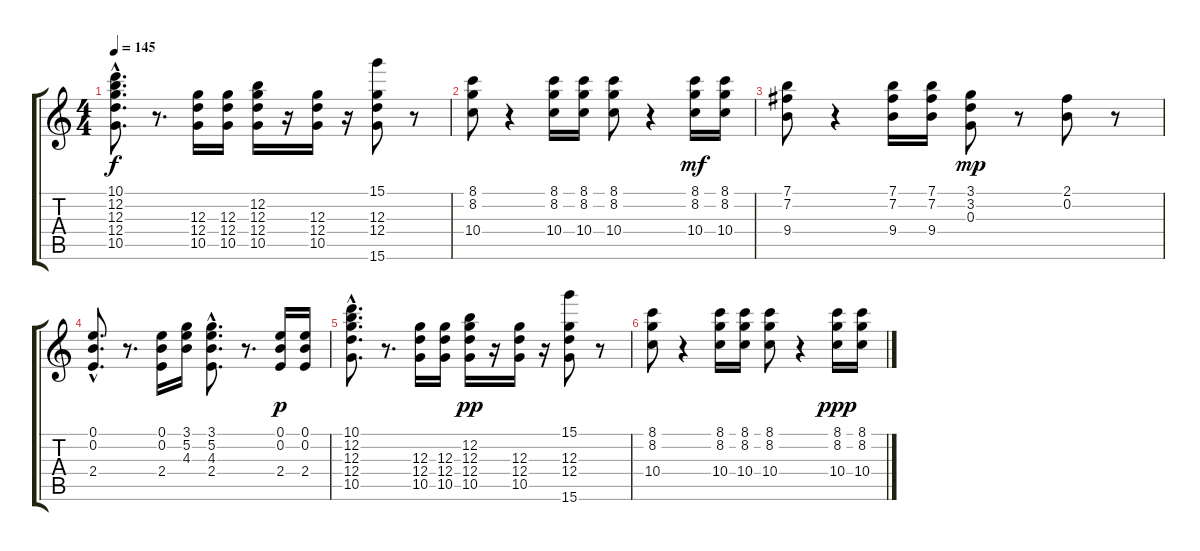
\track "" {instrument acousticguitarsteel}
\staff {score tabs}
\tuning (E4 B3 G3 D3 A2 E2) {hide}
\ts (4 4)
\tempo 145
\clef g2
\ks c
(10.1 12.2 12.3{hac} 12.4{hac} 10.5{hac}).8{d dy f} r.8{d} (12.3 12.4 10.5).16 (12.3 12.4 10.5).16 (12.2 12.3 12.4 10.5).16 r.16 (12.3 12.4 10.5).16 r.16 (15.1 12.3 12.4 15.6).8 r.8 |
(8.1 8.2 10.4).8 r.4 (8.1 8.2 10.4).16 (8.1 8.2 10.4).16 (8.1 8.2 10.4).8 r.4 (8.1 8.2 10.4).16{dy mf} (8.1 8.2 10.4).16 |
(7.1 7.2 9.4).8 r.4 (7.1 7.2 9.4).16 (7.1 7.2 9.4).16 (3.1 3.2 0.3).8{dy mp} r.8 (2.1 0.2).8 r.8 |
(0.1{hac} 0.2{hac} 2.4{hac}).8{d} r.8{d} (0.1 0.2 2.4).16 (3.1 5.2 4.3).16 (3.1{hac} 5.2{hac} 4.3{hac} 2.4{hac}).8{d} r.8{d} (0.1 0.2 2.4).16{dy p} (0.1 0.2 2.4).16 |
(10.1 12.2 12.3{hac} 12.4{hac} 10.5{hac}).8{d} r.8{d} (12.3 12.4 10.5).16 (12.3 12.4 10.5).16 (12.2 12.3 12.4 10.5).16{dy pp} r.16 (12.3 12.4 10.5).16 r.16 (15.1 12.3 12.4 15.6).8 r.8 |
(8.1 8.2 10.4).8 r.4 (8.1 8.2 10.4).16 (8.1 8.2 10.4).16 (8.1 8.2 10.4).8 r.4 (8.1 8.2 10.4).16{dy ppp} (8.1 8.2 10.4).16
